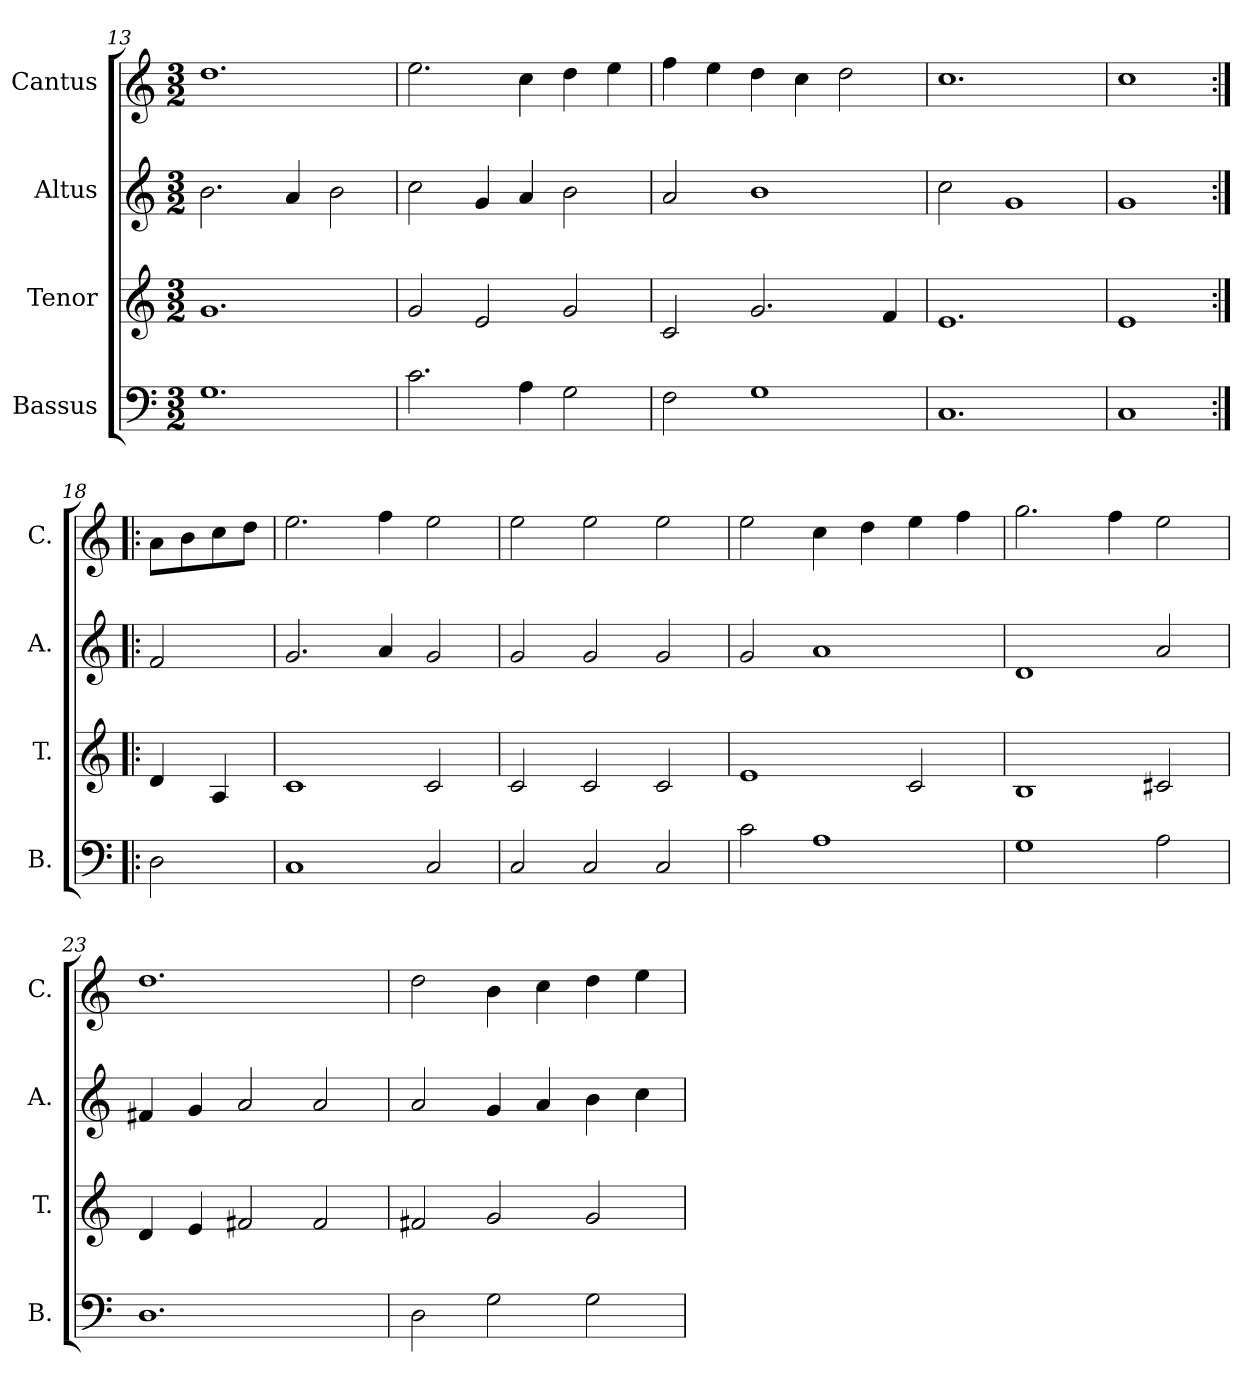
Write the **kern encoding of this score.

**kern	**kern	**kern	**kern
*part4	*part3	*part2	*part1
*staff4	*staff3	*staff2	*staff1
*I"Bassus	*I"Tenor	*I"Altus	*I"Cantus
*I'B.	*I'T.	*I'A.	*I'C.
!!LO:LB:g=z
*clefF4	*clefG2	*clefG2	*clefG2
*k[]	*k[]	*k[]	*k[]
*C:	*C:	*C:	*C:
*M3/2	*M3/2	*M3/2	*M3/2
=13	=13	=13	=13
1.G\	1.g/	2.b\	1.dd\
.	.	4a/	.
.	.	2b\	.
=14	=14	=14	=14
2.c\	2g/	2cc\	2.ee\
.	2e/	4g/	.
4A\	.	4a/	4cc\
2G\	2g/	2b\	4dd\
.	.	.	4ee\
=15	=15	=15	=15
2F\	2c/	2a/	4ff\
.	.	.	4ee\
1G\	2.g/	1b\	4dd\
.	.	.	4cc\
.	.	.	2dd\
.	4f/	.	.
=16	=16	=16	=16
1.C/	1.e/	2cc\	1.cc\
.	.	1g/	.
=17	=17	=17	=17
1C/	1e/	1g/	1cc\
=18:|!|:	=18:|!|:	=18:|!|:	=18:|!|:
2D\	4d/	2f/	8a\L
.	.	.	8b\
.	4A/	.	8cc\
.	.	.	8dd\J
=19	=19	=19	=19
1C/	1c/	2.g/	2.ee\
.	.	4a/	4ff\
2C/	2c/	2g/	2ee\
=20	=20	=20	=20
2C/	2c/	2g/	2ee\
2C/	2c/	2g/	2ee\
2C/	2c/	2g/	2ee\
=21	=21	=21	=21
2c\	1e/	2g/	2ee\
1A\	.	1a/	4cc\
.	.	.	4dd\
.	2c/	.	4ee\
.	.	.	4ff\
=22	=22	=22	=22
1G\	1B/	1d/	2.gg\
.	.	.	4ff\
2A\	2c#X/	2a/	2ee\
!!LO:LB:g=z
=23	=23	=23	=23
1.D\	4d/	4f#X/	1.dd\
.	4e/	4g/	.
.	2f#X/	2a/	.
.	2f#/	2a/	.
=24	=24	=24	=24
2D\	2f#X/	2a/	2dd\
2G\	2g/	4g/	4b\
.	.	4a/	4cc\
2G\	2g/	4b\	4dd\
.	.	4cc\	4ee\
=	=	=	=
*-	*-	*-	*-
